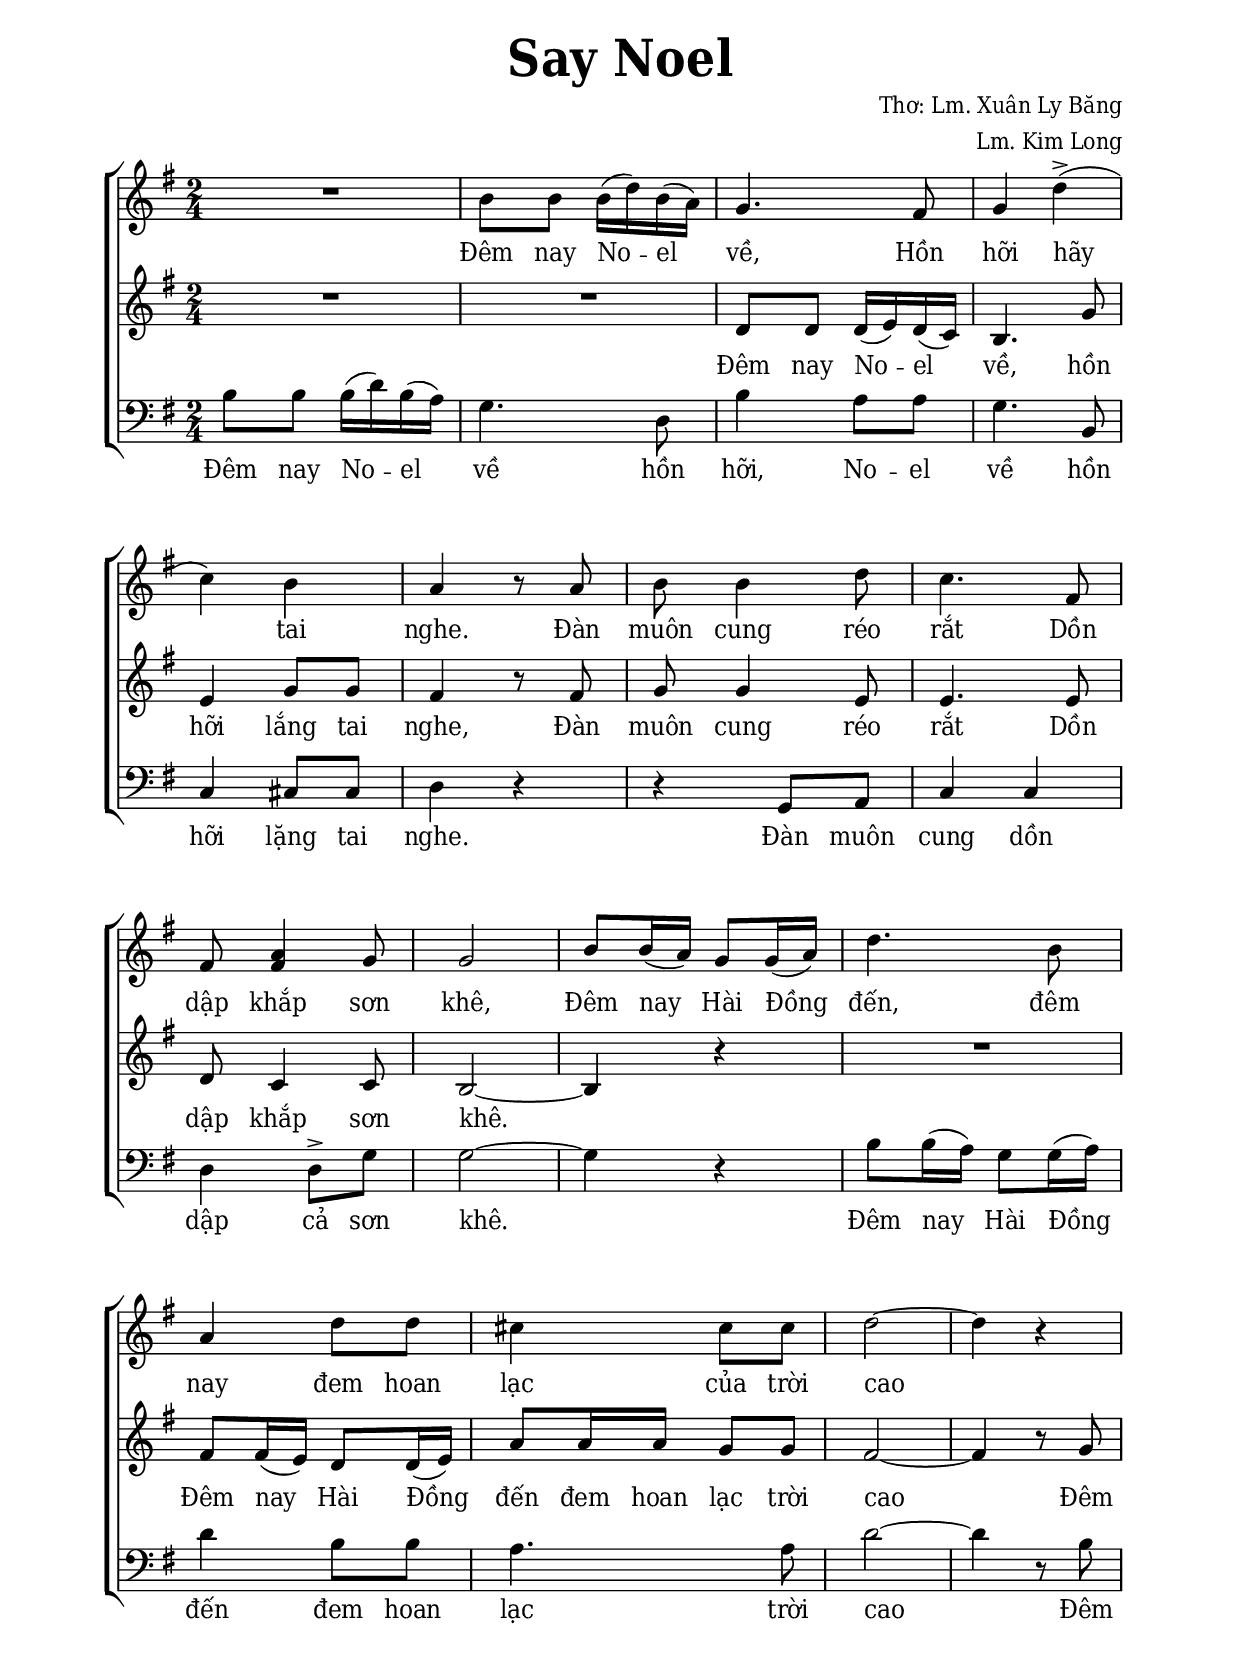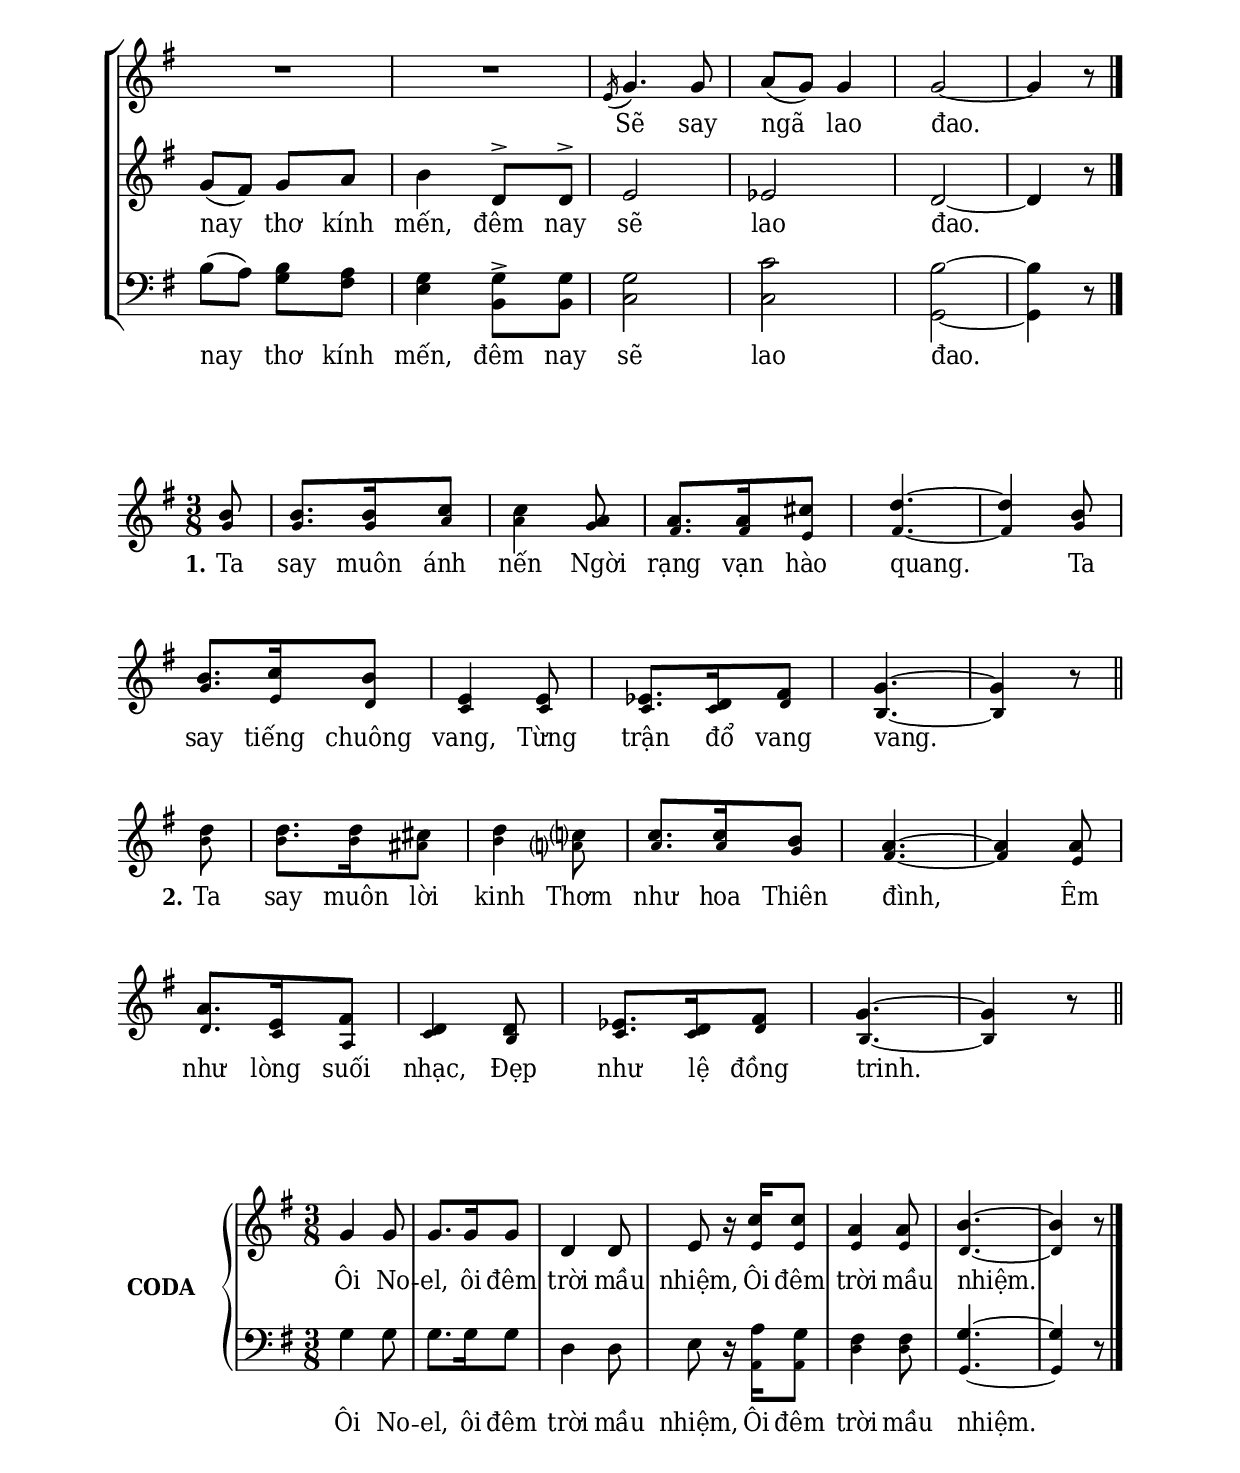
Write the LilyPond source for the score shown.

% Cài đặt chung
\version "2.22.1"
\include "english.ly"

\header {
  title = \markup { \fontsize #3 "Say Noel" }
  composer = "Thơ: Lm. Xuân Ly Băng"
  arranger = "Lm. Kim Long"
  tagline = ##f
}

% Nhạc
nhacDiepKhucSop = \relative c'' {
  \time 2/4
  R2
  b8 b b16 (d) b (a) |
  g4. fs8 |
  g4 d' ^> ( |
  c) b |
  a r8 a |
  b b4 d8 |
  c4. fs,8 |
  fs <a fs>4 g8 |
  g2 |
  b8 b16 (a) g8 g16 (a) |
  d4. b8 |
  a4 d8 d |
  cs4 cs8 cs |
  d2 ~ |
  d4 r |
  R2*2
  \slashedGrace { e,16 ( } g4.) g8 |
  a (g) g4 |
  g2 ~ |
  g4 r8 \bar "|."
}

nhacDiepKhucAlto = \relative c' {
  \time 2/4
  R2*2
  d8 d d16 (e) d (c) |
  b4. g'8 |
  e4 g8 g |
  fs4 r8 fs |
  g g4 e8 |
  e4. e8 |
  d c4 c8 |
  b2 ~ |
  b4 r |
  R2
  fs'8 fs16 (e) d8 d16 (e) |
  a8 a16 a g8 g |
  fs2 ~ |
  fs4 r8 g |
  g (fs) g a |
  b4 d,8 ^> d ^> |
  e2 |
  ef |
  d2 ~ |
  d4 r8
}

nhacDiepKhucBas = \relative c' {
  \time 2/4
  b8 b b16 (d) b (a) |
  g4. d8 |
  b'4 a8 a |
  g4. b,8 |
  c4 cs8 cs |
  d4 r |
  r g,8 a |
  c4 c |
  d d8 ^> g |
  g2 ~ |
  g4 r |
  b8 b16 (a) g8 g16 (a) |
  d4 b8 b |
  a4. a8 |
  d2 ~ |
  d4 r8 b |
  b (a)
  <<
    {
      b8 a |
      g4 g8 ^> g |
      g2 |
      c |
      b ~ |
      b4
    }
    {
      g8 fs |
      e4 b8 b |
      c2 |
      c |
      g ~ |
      g4
    }
  >>
  \oneVoice
  r8
}

nhacPhienKhucSop = \relative c'' {
  \time 3/8
  \partial 8 b8 |
  b8. b16 c8 |
  c4 a8 |
  a8. a16 cs8 |
  d4. ~ |
  d4 b8 |
  b8. c16 b8 |
  e,4 e8 |
  ef8. d16 fs8 |
  g4. ~ |
  g4 r8 \bar "||" \break
  
  \partial 8 d'8 |
  d8. d16 cs8 |
  d4 c!?8 |
  c8. c16 b8 |
  a4. ~ |
  a4 a8 |
  a8. e16 fs8 |
  d4 d8 |
  ef8. d16 fs8 |
  g4. ~ |
  g4 r8 \bar "||"
}

nhacPhienKhucAlto = \relative c'' {
  \time 3/8
  g8 |
  g8. g16 a8 |
  a4 g8 |
  fs8. fs16 e8 |
  fs4. ~ |
  fs4 g8 |
  g8. e16 d8 |
  c4 c8 |
  c8. c16 d8 |
  b4. ~ |
  b4 r8 |
  
  b'8 |
  b8. b16 as8 |
  b4 a!?8 |
  a8. a16 g8 |
  fs4. ~ |
  fs4 e8 |
  d8. c16 a8 |
  c4 b8 |
  c8. c16 d8 |
  b4. ~ |
  b4 r8
}

nhacCodaSop = \relative c'' {
  \time 3/8
  g4 g8 |
  g8. g16 g8 |
  d4 d8 |
  e r16 c' c8 |
  a4 a8 |
  b4. ~ |
  b4 r8 \bar "|."
}

nhacCodaAlto = \relative c'' {
  \time 3/8
  g4 g8 |
  g8. g16 g8 |
  d4 d8 |
  e r16 e e8 |
  e4 e8 |
  d4. ~ |
  d4 r8
}

nhacCodaTenor = \relative c' {
  \time 3/8
  g4 g8 |
  g8. g16 g8 |
  d4 d8 |
  e r16 a g8 |
  fs4 fs8 |
  g4. ~ |
  g4 r8
}

nhacCodaBas = \relative c' {
  \time 3/8
  g4 g8 |
  g8. g16 g8 |
  d4 d8 |
  e r16 a, a8 |
  d4 d8 |
  g,4. ~ |
  g4 r8
}

% Lời
loiDiepKhucSop = \lyricmode {
  Đêm nay No -- el về,
  Hồn hỡi hãy tai nghe.
  Đàn muôn cung réo rắt
  Dồn dập khắp sơn khê,
  Đêm nay Hài Đồng đến,
  đêm nay đem hoan lạc của trời cao
  Sẽ say ngã lao đao.
}

loiDiepKhucAlto = \lyricmode {
  Đêm nay No -- el về,
  hồn hỡi lắng tai nghe,
  Đàn muôn cung réo rắt
  Dồn dập khắp sơn khê.
  Đêm nay Hài Đồng đến đem hoan lạc trời cao
  Đêm nay thơ kính mến,
  đêm nay sẽ lao đao.
}

loiDiepKhucBas = \lyricmode {
  Đêm nay No -- el về hồn hỡi,
  No -- el về hồn hỡi lặng tai nghe.
  Đàn muôn cung dồn dập cả sơn khê.
  Đêm nay Hài Đồng đến đem hoan lạc trời cao
  Đêm nay thơ kính mến,
  đêm nay sẽ lao đao.
}

loiPhienKhucSop = \lyricmode {
  \set stanza = #"1."
  Ta say muôn ánh nến
  Ngời rạng vạn hào quang.
  Ta say tiếng chuông vang,
  Từng trận đổ vang vang.
  
  \set stanza = "2."
  Ta say muôn lời kinh
  Thơm như hoa Thiên đình,
  Êm như lòng suối nhạc,
  Đẹp như lệ đồng trinh.
}

loiCoda = \lyricmode {
  Ôi No -- el, ôi đêm trời mầu nhiệm,
  Ôi đêm trời mầu nhiệm.
}

% Dàn trang
\paper {
  #(set-paper-size "a4")
  top-margin = 10\mm
  bottom-margin = 15\mm
  left-margin = 20\mm
  right-margin = 20\mm
  indent = #0
  #(define fonts
    (make-pango-font-tree
      "Deja Vu Serif Condensed"
      "Deja Vu Serif Condensed"
      "Deja Vu Serif Condensed"
      (/ 20 20)))
  print-page-number = #f
  %page-count = #1
  %systems-per-page = 5
}

TongNhip = {
  \key g \major
  \set Timing.beamExceptions = #'()
  \set Timing.baseMoment = #(ly:make-moment 1/4)
}

% Đổi kích thước nốt cho bè phụ
notBePhu =
#(define-music-function (font-size music) (number? ly:music?)
   (for-some-music
     (lambda (m)
       (if (music-is-of-type? m 'rhythmic-event)
           (begin
             (set! (ly:music-property m 'tweaks)
                   (cons `(font-size . ,font-size)
                         (ly:music-property m 'tweaks)))
             #t)
           #f))
     music)
   music)

\score {
  \new ChoirStaff <<
    \new Staff <<
      \new Voice = "beSop" {
        \clef treble \TongNhip \nhacDiepKhucSop
      }
      \new Lyrics \lyricsto beSop \loiDiepKhucSop
    >>
    \new Staff <<
      \new Voice = "beAlto" {
        \clef treble \TongNhip \nhacDiepKhucAlto
      }
      \new Lyrics \lyricsto beAlto \loiDiepKhucAlto
    >>
    \new Staff <<
        \clef "bass"
        \new Voice = beBas {
          \TongNhip \nhacDiepKhucBas
        }
      \new Lyrics \lyricsto beBas \loiDiepKhucBas
    >>
  >>
  \layout {
    \override Lyrics.LyricSpace.minimum-distance = #2.0
    \override Score.BarNumber.break-visibility = ##(#f #f #f)
    \override Score.SpacingSpanner.uniform-stretching = ##t
  }
}

\score {
  \new ChoirStaff <<
      \new Staff \with {
        \consists "Merge_rests_engraver"
        printPartCombineTexts = ##f
      }
      <<
      \new Voice \TongNhip \partCombine 
        \nhacPhienKhucSop
        \notBePhu -2 { \nhacPhienKhucAlto }
      \new NullVoice = beSop \nhacPhienKhucSop
      \new Lyrics \lyricsto beSop \loiPhienKhucSop
      >>
  >>
  \layout {
    %\override Staff.TimeSignature.transparent = ##t
    \override Lyrics.LyricSpace.minimum-distance = #2.0
    \override LyricHyphen.minimum-distance = #2.0
    \override Score.BarNumber.break-visibility = ##(#f #f #f)
    \override Score.SpacingSpanner.uniform-stretching = ##t
  } 
}

\score {
  \new PianoStaff \with {
    instrumentName = \markup { \bold "CODA" }}
  <<
    \new Staff \with {
        \consists "Merge_rests_engraver"
        printPartCombineTexts = ##f
      }
      <<
      \new Voice \TongNhip \partCombine 
        \nhacCodaSop
        \notBePhu -2 { \nhacCodaAlto }
      \new NullVoice = beSop \nhacCodaSop
      \new Lyrics \lyricsto beSop \loiCoda
      >>
    \new Staff \with {
        \consists "Merge_rests_engraver"
        printPartCombineTexts = ##f
      }
      <<
        \clef bass
        \new Voice \TongNhip \partCombine 
          \nhacCodaTenor
          \notBePhu -2 { \nhacCodaBas }
        \new NullVoice = beBas \nhacCodaTenor
        \new Lyrics \lyricsto beBas \loiCoda
    >>
  >>
  \layout {
    ragged-right = ##f
    indent = 20
    \override Score.BarNumber.break-visibility = ##(#f #f #f)
    \override Score.SpacingSpanner.uniform-stretching = ##t
    \context {
      \Staff \RemoveEmptyStaves
      \override VerticalAxisGroup.remove-first = ##t
    }
  }
}
